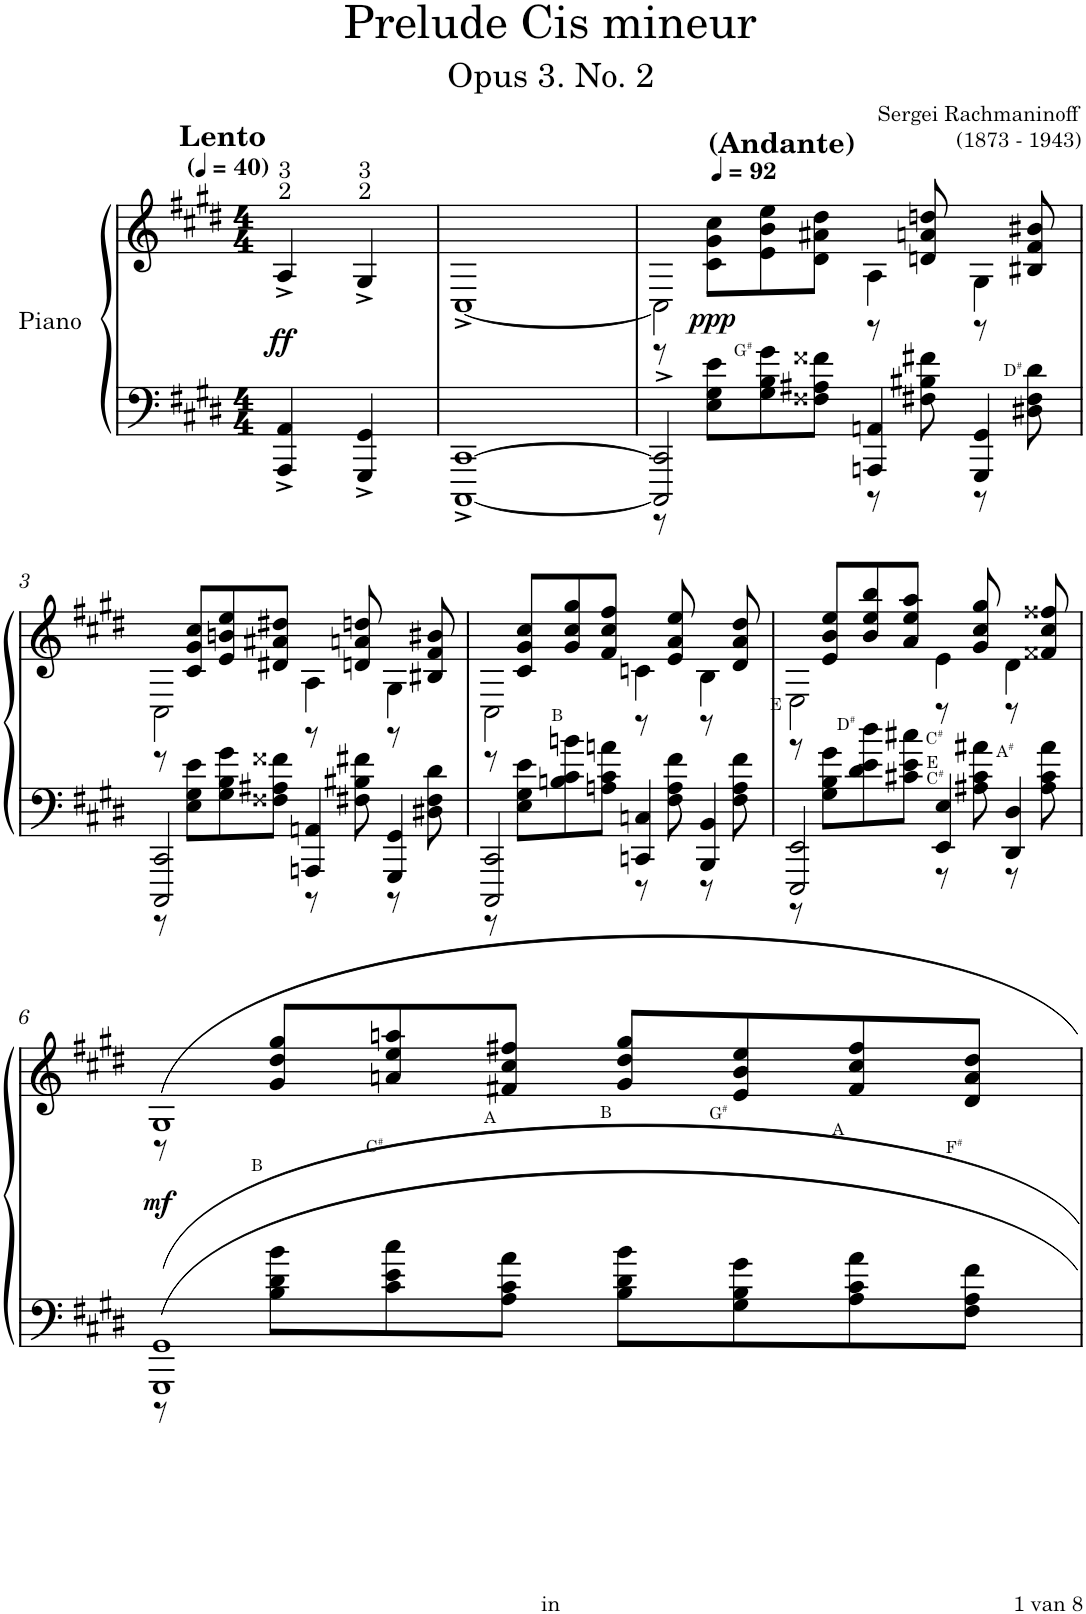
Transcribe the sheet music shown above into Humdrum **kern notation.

**kern	**kern	**dynam
*part1	*part1	*part1
*staff2	*staff1	*staff1/2
*I"Piano	*	*
*I'Pno	*	*
*clefF4	*clefG2	*
*k[f#c#g#d#]	*k[f#c#g#d#]	*
*M4/4	*M4/4	*
*MM40	*MM40	*
=	=	=
!	!LO:TX:a:B:t=Lento	!
!	!	!LO:DY:b
4AAA/^ 4AA/^	4A^/	ff
4GGG#/^ 4GG#/^	4G#^/	.
=1	=1	=1
[<1CCC#^ [1CC#^	[<1C#^	.
=2	=2	=2
*^	*^	*
2CCC#/]^ 2CC#/]^	8r	2C#\]	8r	.
*	*	*MM92	*	*
!	!	!	!LO:TX:a:B:t=(Andante)	!
!	!	!	!	!LO:DY:b
.	8E\ 8G#\ 8e\L	.	8c#\ 8g#\ 8cc#\L	ppp
!	!LO:TX:a:t=G	!	!	!
!	!LO:TX:a:t=#	!	!	!
.	8G#\ 8B\ 8g#\	.	8e\ 8b\ 8ee\	.
.	8F##X\ 8A#X\ 8f##X\J	.	8d#\ 8a#X\ 8dd#\J	.
4AAAn/ 4AAn/	8r	4A\	8r	.
.	8F#X\ 8B#X\ 8f#X\	.	8dn/ 8an/ 8ddn/	.
4GGG#/ 4GG#/	8r	4G#\	8r	.
!	!LO:TX:a:t=D	!	!	!
!	!LO:TX:a:t=#	!	!	!
.	8D#X\ 8F#\ 8d#\	.	8B#X/ 8f#/ 8b#X/	.
!!LO:LB:g=z	!!
=3	=3	=3	=3	=3
2CCC#/ 2CC#/	8r	2C#\	8r	.
.	8E\ 8G#\ 8e\L	.	8c#/ 8g#/ 8cc#/L	.
.	8G#\ 8B\ 8g#\	.	8e/ 8bn/ 8ee/	.
.	8F##X\ 8A#X\ 8f##X\J	.	8d#X/ 8a#X/ 8dd#X/J	.
4AAAn/ 4AAn/	8r	4A\	8r	.
.	8F#X\ 8B#X\ 8f#X\	.	8dn/ 8an/ 8ddn/	.
4GGG#/ 4GG#/	8r	4G#\	8r	.
.	8D#X\ 8F#\ 8d#\	.	8B#X/ 8f#/ 8b#X/	.
=4	=4	=4	=4	=4
2CCC#/ 2CC#/	8r	2C#\	8r	.
.	8E\ 8G#\ 8e\L	.	8c#/ 8g#/ 8cc#/L	.
!	!LO:TX:a:t=B	!	!	!
.	8Bn\ 8c#\ 8bn\	.	8g#/ 8cc#/ 8gg#/	.
.	8An\ 8c#\ 8an\J	.	8f#/ 8cc#/ 8ff#/J	.
4CCn/ 4Cn/	8r	4cn\	8r	.
.	8F#\ 8A\ 8f#\	.	8e/ 8a/ 8ee/	.
4BBB/ 4BB/	8r	4B\	8r	.
.	8F#\ 8A\ 8f#\	.	8d#/ 8a/ 8dd#/	.
=5	=5	=5	=5	=5
!	!	!LO:TX:b:t=E	!	!
2EEE/ 2EE/	8r	2E\	8r	.
.	8G#\ 8B\ 8g#\L	.	8e/ 8b/ 8ee/L	.
!	!LO:TX:a:t=D	!	!	!
!	!LO:TX:a:t=#	!	!	!
.	8d#\ 8e\ 8dd#\	.	8b/ 8ee/ 8bb/	.
!	!LO:TX:a:t=C	!	!	!
!	!LO:TX:a:t=#	!	!	!
!	!LO:TX:a:t=E	!	!	!
!	!LO:TX:a:t=C	!	!	!
!	!LO:TX:a:t=#	!	!	!
.	8c#X\ 8e\ 8cc#X\J	.	8a/ 8ee/ 8aa/J	.
4EE/ 4E/	8r	4e\	8r	.
!	!LO:TX:a:t=A	!	!	!
!	!LO:TX:a:t=#	!	!	!
.	8A#X\ 8c#\ 8a#X\	.	8g#/ 8cc#/ 8gg#/	.
4DD#/ 4D#/	8r	4d#\	8r	.
.	8A#\ 8c#\ 8a#\	.	8f##X/ 8cc#/ 8ff##X/	.
!!LO:LB:g=z	!!
=6	=6	=6	=6	=6
!	!	!	!	!LO:DY:b
1GGG# 1GG#	8r	1G#	8r	mf
!	!LO:TX:a:t=B	!	!	!
.	8B\ 8d#\ 8b\L	.	8g#/ 8dd#/ 8gg#/L	.
!	!LO:TX:a:t=C	!	!	!
!	!LO:TX:a:t=#	!	!	!
.	8c#\ 8e\ 8cc#\	.	8an/ 8ee/ 8aan/	.
!	!LO:TX:a:t=A	!	!	!
.	8A\ 8c#\ 8a\J	.	8f#X/ 8cc#/ 8ff#X/J	.
!	!LO:TX:a:t=B	!	!	!
.	8B\ 8d#\ 8b\L	.	8g#/ 8dd#/ 8gg#/L	.
!	!LO:TX:a:t=G	!	!	!
!	!LO:TX:a:t=#	!	!	!
.	8G#\ 8B\ 8g#\	.	8e/ 8b/ 8ee/	.
!	!LO:TX:a:t=A	!	!	!
.	8A\ 8c#\ 8a\	.	8f#/ 8cc#/ 8ff#/	.
!	!LO:TX:a:t=F	!	!	!
!	!LO:TX:a:t=#	!	!	!
.	8F#\ 8A\ 8f#\J	.	8d#/ 8a/ 8dd#/J	.
*v	*v	*	*	*
*	*v	*v	*
=	=	=
*-	*-	*-
